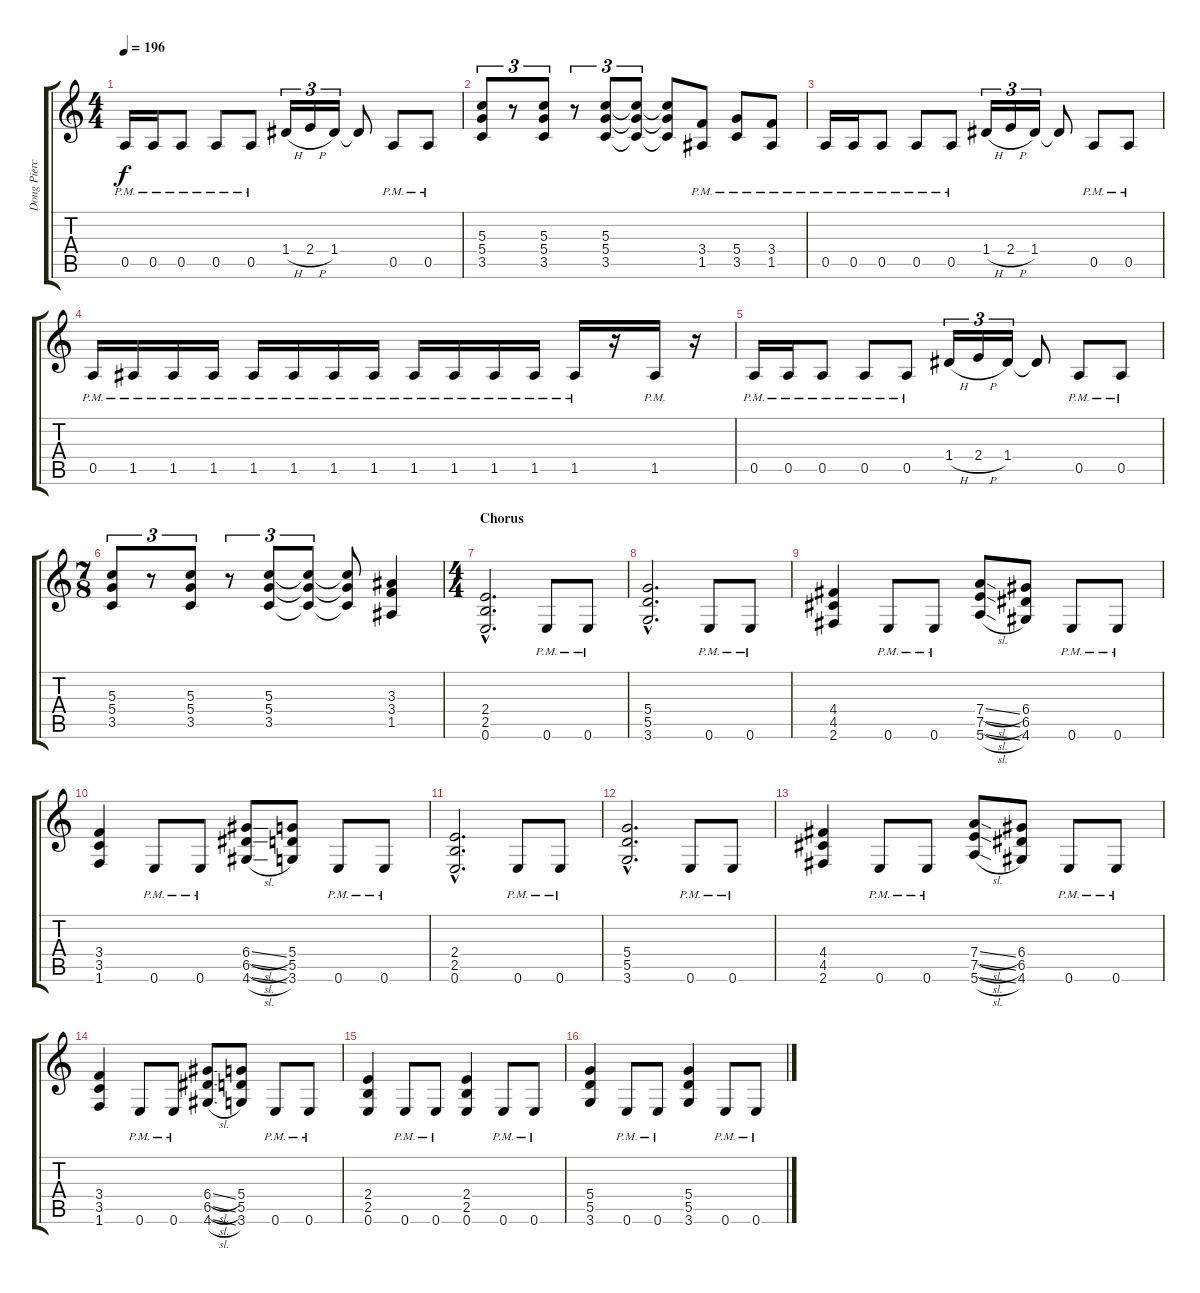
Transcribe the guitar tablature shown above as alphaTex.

\track ("Doug Piercy" "Doug Pierc") {instrument distortionguitar}
\staff {score tabs}
\tuning (E4 B3 G3 D3 A2 E2) {hide}
\ts (4 4)
\tempo 196
\clef g2
\ks c
0.5{pm}.16{dy f} 0.5{pm}.16 0.5{pm}.8 0.5{pm}.8 0.5{pm}.8 1.4{h}.16{tu (3 2)} 2.4{h}.16{tu (3 2)} 1.4.16{tu (3 2)} 1.4{t}.8 0.5{pm}.8 0.5{pm}.8 |
(5.3 5.4 3.5).8{tu (3 2)} r.8{tu (3 2)} (5.3 5.4 3.5).8{tu (3 2)} r.8{tu (3 2)} (5.3 5.4 3.5).8{tu (3 2)} (5.3{t} 5.4{t} 3.5{t}).8{tu (3 2)} (5.3{t} 5.4{t} 3.5{t}).8 (3.4{pm} 1.5{pm}).8 (5.4{pm} 3.5{pm}).8 (3.4{pm} 1.5{pm}).8 |
0.5{pm}.16 0.5{pm}.16 0.5{pm}.8 0.5{pm}.8 0.5{pm}.8 1.4{h}.16{tu (3 2)} 2.4{h}.16{tu (3 2)} 1.4.16{tu (3 2)} 1.4{t}.8 0.5{pm}.8 0.5{pm}.8 |
0.5{pm}.16 1.5{pm}.16 1.5{pm}.16 1.5{pm}.16 1.5{pm}.16 1.5{pm}.16 1.5{pm}.16 1.5{pm}.16 1.5{pm}.16 1.5{pm}.16 1.5{pm}.16 1.5{pm}.16 1.5{pm}.16 r.16 1.5{pm}.16 r.16 |
0.5{pm}.16 0.5{pm}.16 0.5{pm}.8 0.5{pm}.8 0.5{pm}.8 1.4{h}.16{tu (3 2)} 2.4{h}.16{tu (3 2)} 1.4.16{tu (3 2)} 1.4{t}.8 0.5{pm}.8 0.5{pm}.8 |
\ts (7 8)
(5.3 5.4 3.5).8{tu (3 2)} r.8{tu (3 2)} (5.3 5.4 3.5).8{tu (3 2)} r.8{tu (3 2)} (5.3 5.4 3.5).8{tu (3 2)} (5.3{t} 5.4{t} 3.5{t}).8{tu (3 2)} (5.3{t} 5.4{t} 3.5{t}).8 (3.3 3.4 1.5).4 |
\ts (4 4)
\section ("" "Chorus")
(2.4{hac} 2.5{hac} 0.6{hac}).2{d} 0.6{pm}.8 0.6{pm}.8 |
(5.4{hac} 5.5{hac} 3.6{hac}).2{d} 0.6{pm}.8 0.6{pm}.8 |
(4.4 4.5 2.6).4 0.6{pm}.8 0.6{pm}.8 (7.4{sl} 7.5{sl} 5.6{sl}).8 (6.4 6.5 4.6).8 0.6{pm}.8 0.6{pm}.8 |
(3.4 3.5 1.6).4 0.6{pm}.8 0.6{pm}.8 (6.4{sl} 6.5{sl} 4.6{sl}).8 (5.4 5.5 3.6).8 0.6{pm}.8 0.6{pm}.8 |
(2.4{hac} 2.5{hac} 0.6{hac}).2{d} 0.6{pm}.8 0.6{pm}.8 |
(5.4{hac} 5.5{hac} 3.6{hac}).2{d} 0.6{pm}.8 0.6{pm}.8 |
(4.4 4.5 2.6).4 0.6{pm}.8 0.6{pm}.8 (7.4{sl} 7.5{sl} 5.6{sl}).8 (6.4 6.5 4.6).8 0.6{pm}.8 0.6{pm}.8 |
(3.4 3.5 1.6).4 0.6{pm}.8 0.6{pm}.8 (6.4{sl} 6.5{sl} 4.6{sl}).8 (5.4 5.5 3.6).8 0.6{pm}.8 0.6{pm}.8 |
(2.4 2.5 0.6).4 0.6{pm}.8 0.6{pm}.8 (2.4 2.5 0.6).4 0.6{pm}.8 0.6{pm}.8 |
(5.4 5.5 3.6).4 0.6{pm}.8 0.6{pm}.8 (5.4 5.5 3.6).4 0.6{pm}.8 0.6{pm}.8
